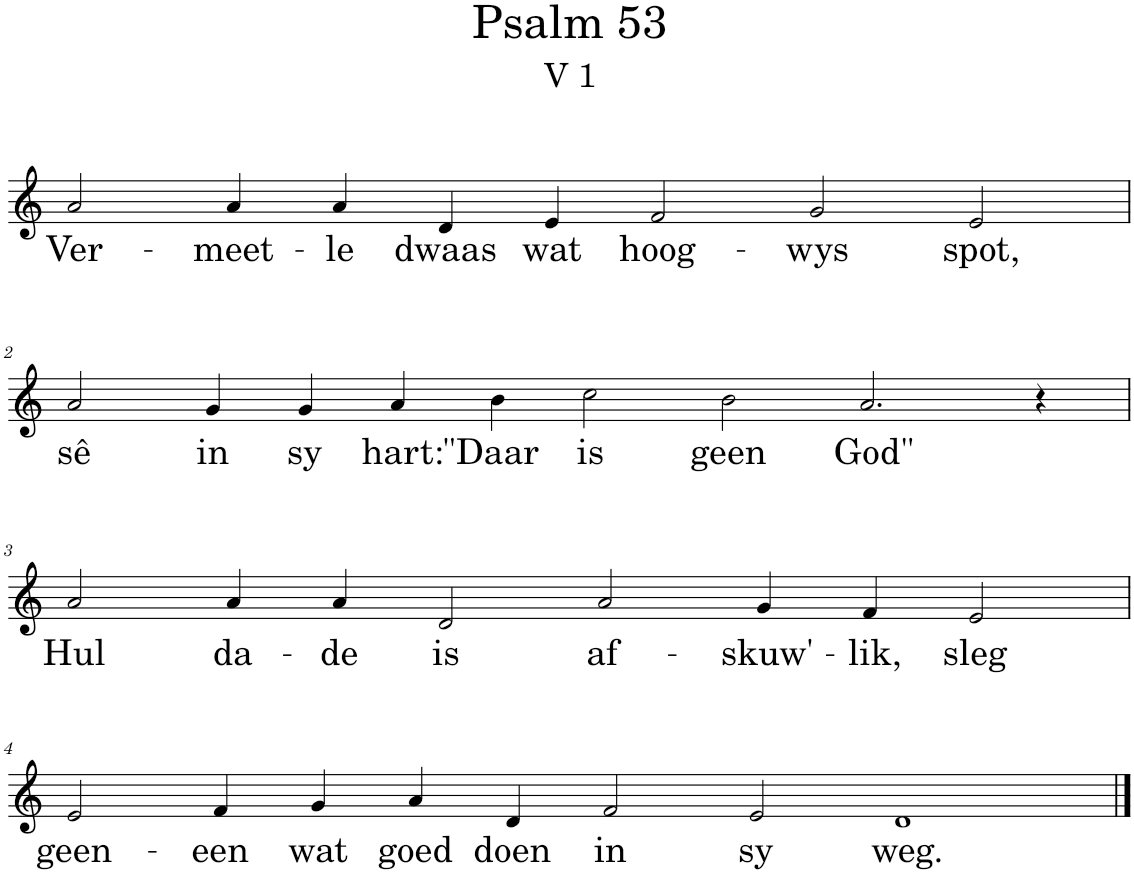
**kern	**text
*part1	*part1
*staff1	*staff1
*I"Pipe Organ	*
*I'Org.	*
*clefG2	*
*k[]	*
*M12/4	*
=1	=1
!	!LO:LY:b
2a/	Ver-
!	!LO:LY:b
4a/	-meet-
!	!LO:LY:b
4a/	-le
!	!LO:LY:b
4d/	dwaas
!	!LO:LY:b
4e/	wat
!	!LO:LY:b
2f/	hoog-
!	!LO:LY:b
2g/	-wys
!	!LO:LY:b
2e/	spot,
!!LO:LB:g=z
=2	=2
*M14/4	*
!	!LO:LY:b
2a/	sê
!	!LO:LY:b
4g/	in
!	!LO:LY:b
4g/	sy
!	!LO:LY:b
4a/	hart:
!	!LO:LY:b
4b\	"Daar
!	!LO:LY:b
2cc\	is
!	!LO:LY:b
2b\	geen
!	!LO:LY:b
2.a/	God"
4r	.
!!LO:LB:g=z
=3	=3
*M12/4	*
!	!LO:LY:b
2a/	Hul
!	!LO:LY:b
4a/	da-
!	!LO:LY:b
4a/	-de
!	!LO:LY:b
2d/	is
!	!LO:LY:b
2a/	af-
!	!LO:LY:b
4g/	-skuw'-
!	!LO:LY:b
4f/	-lik,
!	!LO:LY:b
2e/	sleg
!!LO:LB:g=z
=4	=4
*M14/4	*
!	!LO:LY:b
2e/	geen-
!	!LO:LY:b
4f/	-een
!	!LO:LY:b
4g/	wat
!	!LO:LY:b
4a/	goed
!	!LO:LY:b
4d/	doen
!	!LO:LY:b
2f/	in
!	!LO:LY:b
2e/	sy
!	!LO:LY:b
1d	weg.
==	==
*-	*-
